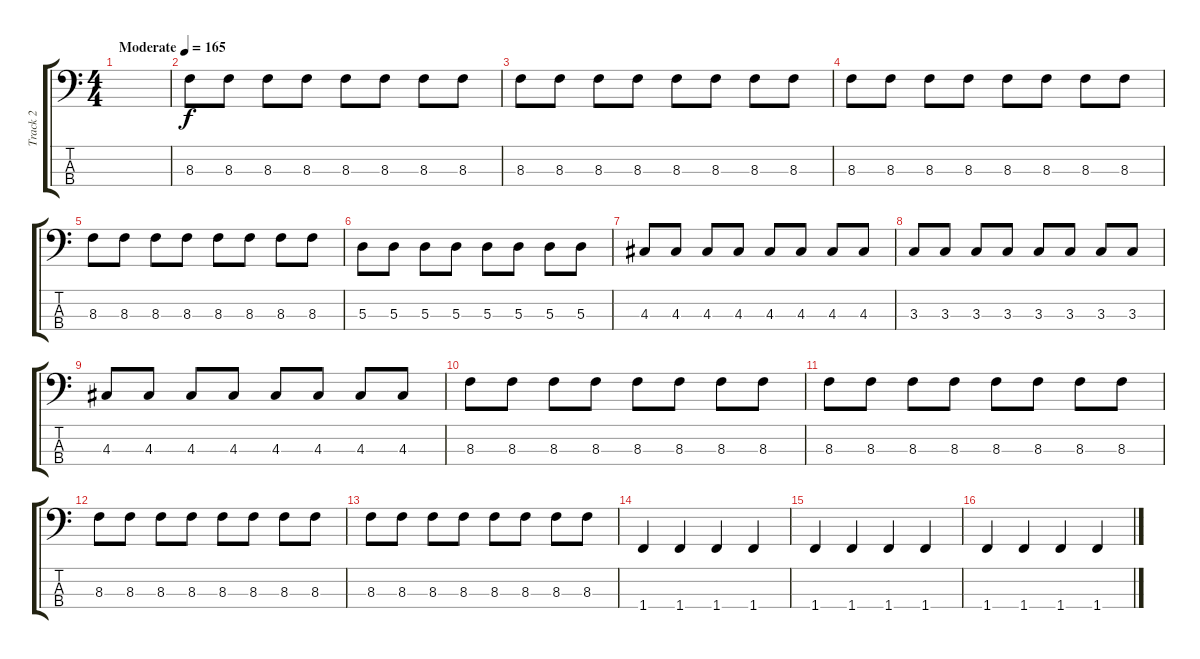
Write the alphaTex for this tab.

\track ("Track 2" "Track 2") {instrument electricbassfinger}
\staff {score tabs}
\tuning (G2 D2 A1 E1) {hide}
\ts (4 4)
\tempo (165 "Moderate")
\clef f4
\ks c
|
8.3.8 8.3.8 8.3.8 8.3.8 8.3.8 8.3.8 8.3.8 8.3.8 |
8.3.8 8.3.8 8.3.8 8.3.8 8.3.8 8.3.8 8.3.8 8.3.8 |
8.3.8 8.3.8 8.3.8 8.3.8 8.3.8 8.3.8 8.3.8 8.3.8 |
8.3.8 8.3.8 8.3.8 8.3.8 8.3.8 8.3.8 8.3.8 8.3.8 |
5.3.8 5.3.8 5.3.8 5.3.8 5.3.8 5.3.8 5.3.8 5.3.8 |
4.3.8 4.3.8 4.3.8 4.3.8 4.3.8 4.3.8 4.3.8 4.3.8 |
3.3.8 3.3.8 3.3.8 3.3.8 3.3.8 3.3.8 3.3.8 3.3.8 |
4.3.8 4.3.8 4.3.8 4.3.8 4.3.8 4.3.8 4.3.8 4.3.8 |
8.3.8 8.3.8 8.3.8 8.3.8 8.3.8 8.3.8 8.3.8 8.3.8 |
8.3.8 8.3.8 8.3.8 8.3.8 8.3.8 8.3.8 8.3.8 8.3.8 |
8.3.8 8.3.8 8.3.8 8.3.8 8.3.8 8.3.8 8.3.8 8.3.8 |
8.3.8 8.3.8 8.3.8 8.3.8 8.3.8 8.3.8 8.3.8 8.3.8 |
1.4.4 1.4.4 1.4.4 1.4.4 |
1.4.4 1.4.4 1.4.4 1.4.4 |
1.4.4 1.4.4 1.4.4 1.4.4
